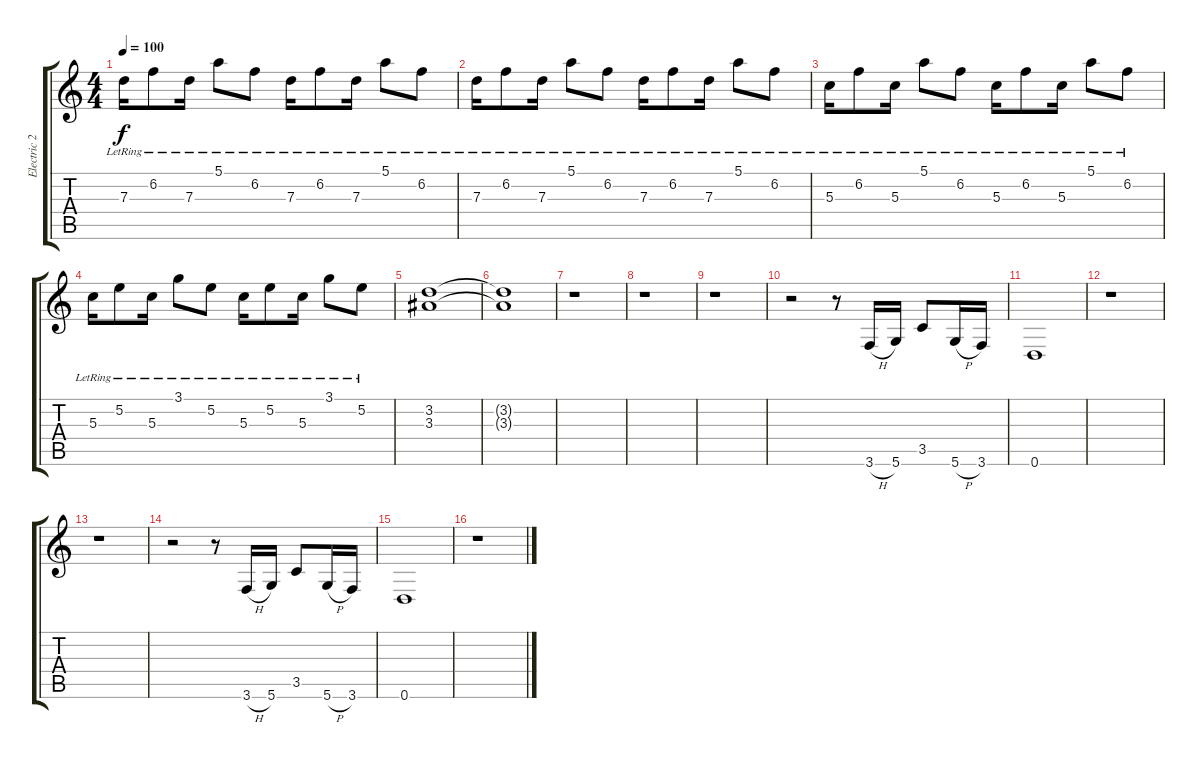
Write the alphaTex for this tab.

\track ("Electric 2   " "Electric 2") {instrument electricguitarclean}
\staff {score tabs}
\tuning (E4 B3 G3 D3 A2 D2) {hide}
\ts (4 4)
\tempo 100
\clef g2
\ks c
7.3{lr}.16{dy f} 6.2{lr}.8 7.3{lr}.16 5.1{lr}.8 6.2{lr}.8 7.3{lr}.16 6.2{lr}.8 7.3{lr}.16 5.1{lr}.8 6.2{lr}.8 |
7.3{lr}.16 6.2{lr}.8 7.3{lr}.16 5.1{lr}.8 6.2{lr}.8 7.3{lr}.16 6.2{lr}.8 7.3{lr}.16 5.1{lr}.8 6.2{lr}.8 |
5.3{lr}.16 6.2{lr}.8 5.3{lr}.16 5.1{lr}.8 6.2{lr}.8 5.3{lr}.16 6.2{lr}.8 5.3{lr}.16 5.1{lr}.8 6.2{lr}.8 |
5.3{lr}.16 5.2{lr}.8 5.3{lr}.16 3.1{lr}.8 5.2{lr}.8 5.3{lr}.16 5.2{lr}.8 5.3{lr}.16 3.1{lr}.8 5.2{lr}.8 |
(3.2 3.3).1 |
(3.2{t} 3.3{t}).1 |
r.1 |
r.1 |
r.1 |
r.2{volume 6 instrument overdrivenguitar} r.8 3.6{h}.16 5.6.16 3.5.8 5.6{h}.16 3.6.16 |
0.6.1 |
r.1 |
r.1 |
r.2 r.8 3.6{h}.16 5.6.16 3.5.8 5.6{h}.16 3.6.16 |
0.6.1 |
r.1
